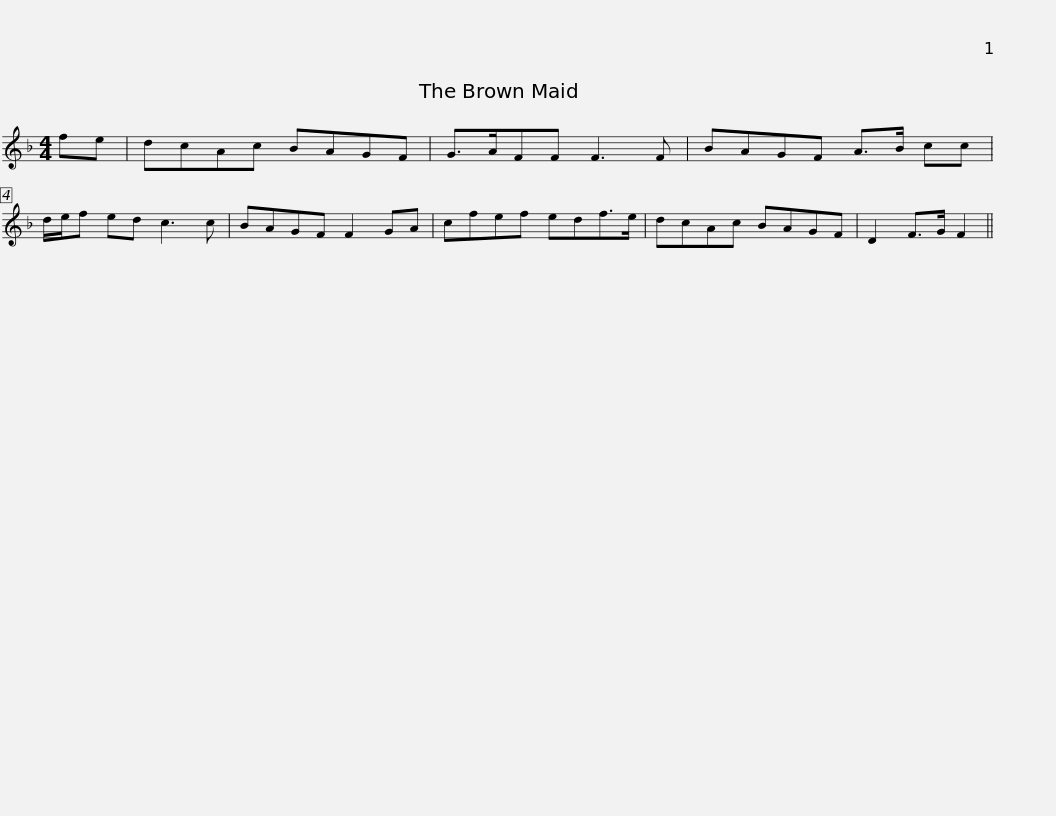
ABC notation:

X:1
L:1/8
M:4/4
I:linebreak $
K:F
V:1 treble
V:1
 fe | dcAc BAGF | G>AFF F3 F | BAGF A>B cc | d/e/f ed c3 c | %5
 BAGF F2 GA |$ cfef edf>e | dcAc BAGF | D2 F>G F2 || %9
